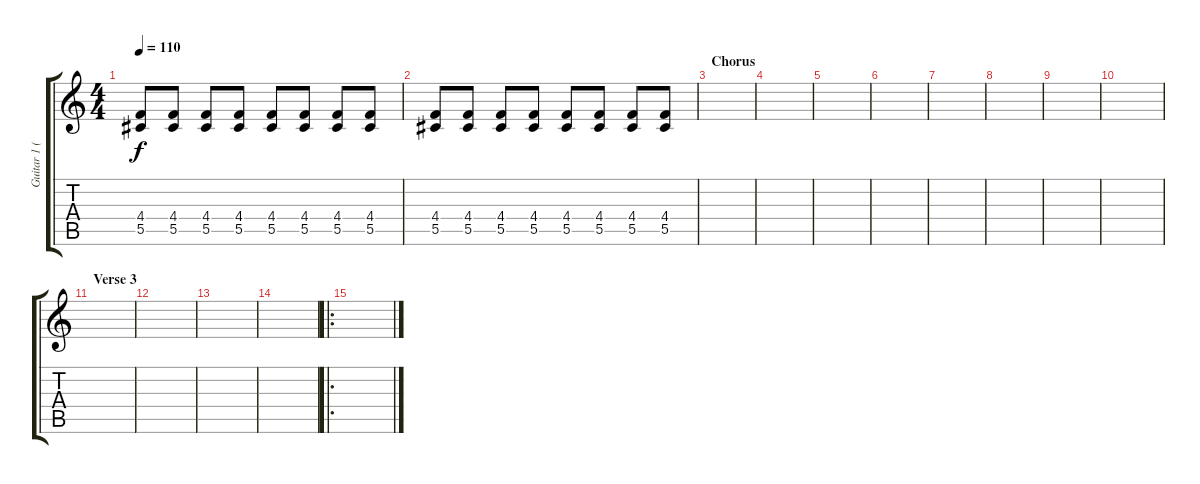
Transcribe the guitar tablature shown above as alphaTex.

\track ("Guitar 1 (muted)" "Guitar 1 (") {instrument electricguitarmuted}
\staff {score tabs}
\tuning (Eb4 Bb3 Gb3 Db3 Ab2 Eb2) {hide}
\ts (4 4)
\tempo 110
\clef g2
\ks c
(4.4 5.5).8{dy f} (4.4 5.5).8 (4.4 5.5).8 (4.4 5.5).8 (4.4 5.5).8 (4.4 5.5).8 (4.4 5.5).8 (4.4 5.5).8 |
(4.4 5.5).8 (4.4 5.5).8 (4.4 5.5).8 (4.4 5.5).8 (4.4 5.5).8 (4.4 5.5).8 (4.4 5.5).8 (4.4 5.5).8 |
\section ("" "Chorus")
|
|
|
|
|
|
|
|
\section ("" "Verse 3")
|
|
|
|
\ro
